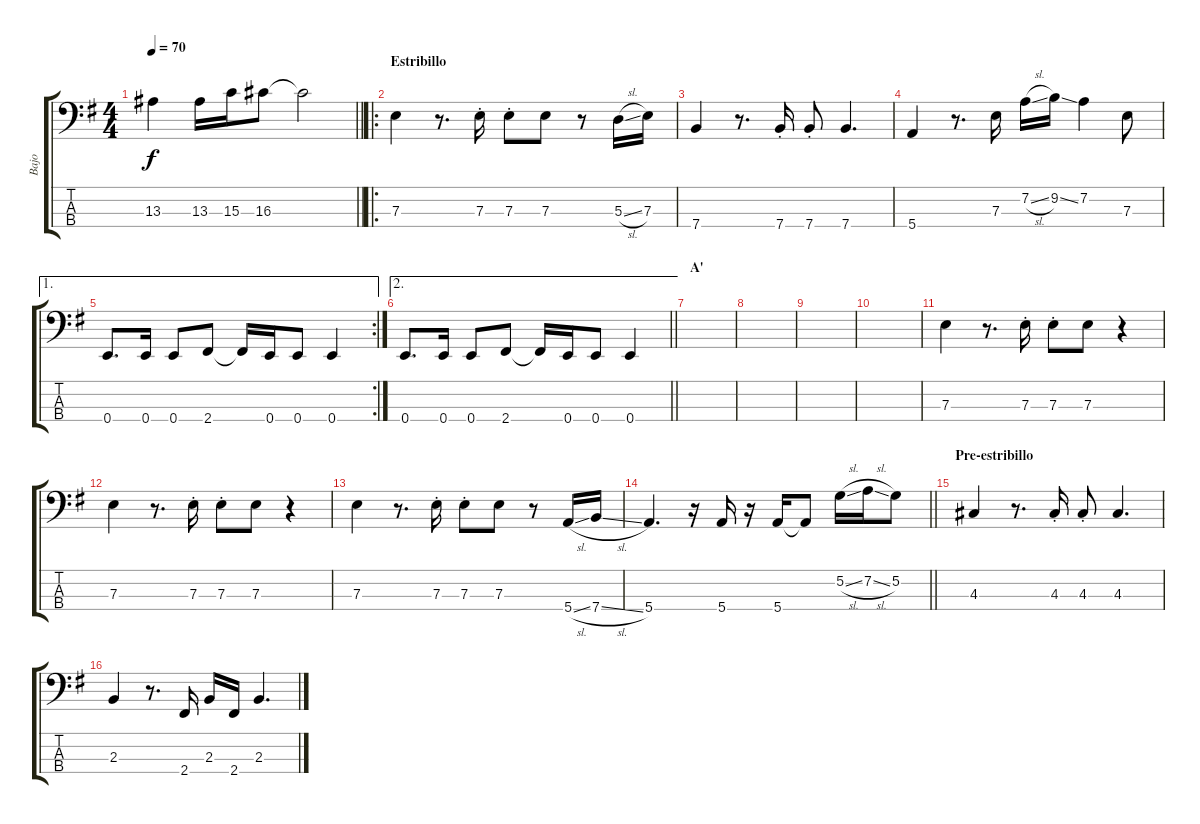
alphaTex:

\track ("Bajo" "Bajo") {instrument electricbassfinger}
\staff {score tabs}
\tuning (G2 D2 A1 E1) {hide}
\ts (4 4)
\tempo 70
\clef f4
\barLineRight lightlight
\ks g
13.3.4{dy f} 13.3.16 15.3.16 16.3.8 16.3{t}.2 |
\ro
\section ("" "Estribillo")
7.3.4 r.8{d} 7.3{st}.16 7.3{st}.8 7.3.8 r.8 5.3{sl}.16 7.3.16 |
7.4.4 r.8{d} 7.4{st}.16 7.4{st}.8 7.4.4{d} |
5.4.4 r.8{d} 7.3.16 7.2{sl}.16 9.2{ss}.16 7.2.4 7.3.8 |
\ae 1
\rc 2
0.4.8{d} 0.4.16 0.4.8 2.4.8 2.4{t}.16 0.4.16 0.4.8 0.4.4 |
\ae 2
\barLineRight lightlight
0.4.8{d} 0.4.16 0.4.8 2.4.8 2.4{t}.16 0.4.16 0.4.8 0.4.4 |
\section ("" "A'")
|
|
|
|
7.3.4 r.8{d} 7.3{st}.16 7.3{st}.8 7.3.8 r.4 |
7.3.4 r.8{d} 7.3{st}.16 7.3{st}.8 7.3.8 r.4 |
7.3.4 r.8{d} 7.3{st}.16 7.3{st}.8 7.3.8 r.8 5.4{sl}.16 7.4{sl}.16 |
\barLineRight lightlight
5.4.4{d} r.16 5.4.16 r.16 5.4.16 5.4{t}.8 5.2{sl}.16 7.2{sl}.16 5.2.8 |
\section ("" "Pre-estribillo")
4.3.4 r.8{d} 4.3{st}.16 4.3{st}.8 4.3.4{d} |
2.3.4 r.8{d} 2.4.16 2.3.16 2.4.16 2.3.4{d}
